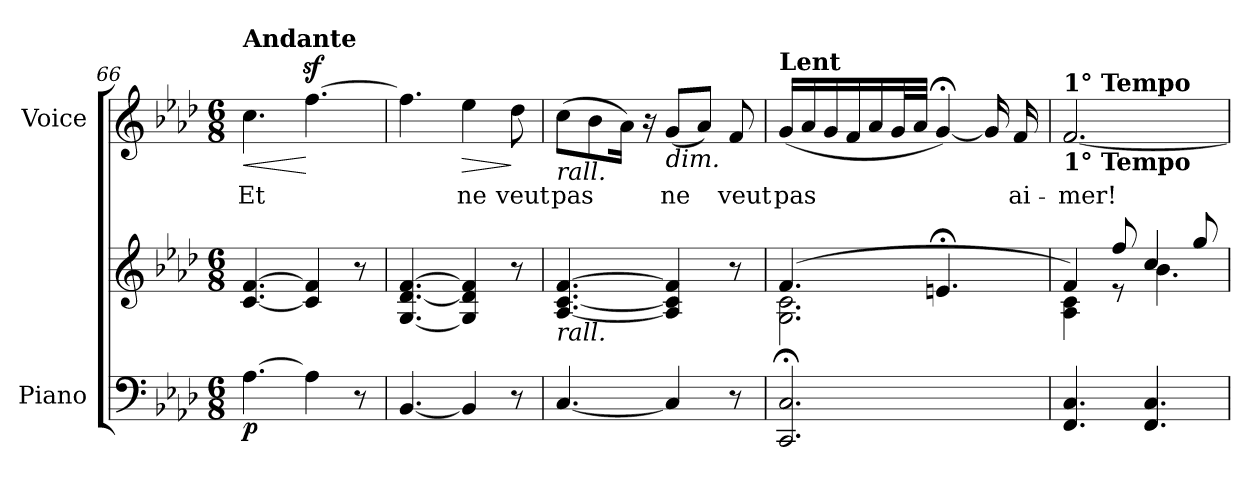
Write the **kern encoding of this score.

**kern	**kern	**dynam	**kern	**text	**dynam
*part2	*part2	*part2	*part1	*part1	*part1
*staff3	*staff2	*staff2/3	*staff1	*staff1	*staff1
*I"Piano	*	*	*I"Voice	*	*
*I'Pno	*	*	*	*	*
*clefF4	*clefG2	*	*clefG2	*	*
*k[b-e-a-d-]	*k[b-e-a-d-]	*	*k[b-e-a-d-]	*	*
*M6/8	*M6/8	*	*M6/8	*	*
=66	=66	=66	=66	=66	=66
!	!	!	!LO:TX:a:B:t=Andante	!	!
!	!	!LO:DY:b=2	!	!	!LO:HP:b
[4.A-\	[4.c/ [4.f/	p	4.cc\	Et	<
4A-\]	4c/] 4f/]	.	[4.ffz<\	.	[
8r	8r	.	.	.	.
=67	=67	=67	=67	=67	=67
[4.BB-/	[4.G/ [4.d-/ [4.f/	.	4.ff\]	.	.
!	!	!	!	!	!LO:HP:b
4BB-/]	4G/] 4d-/] 4f/]	.	4ee-\	ne	>
8r	8r	.	8dd-\	veut	]
=68	=68	=68	=68	=68	=68
!	!	!	!LO:TX:b:i:t=rall.	!	!
!	!LO:TX:b:i:t=rall.	!	!	!	!
[4.C/	[4.A-/ [4.c/ [4.f/	.	(8cc\L	-pas	.
.	.	.	8b-\	.	.
.	.	.	16a-\Jk)	.	.
.	.	.	16r	.	.
!	!	!	!LO:TX:b:i:t=dim.	!	!
4C/]	4A-/] 4c/] 4f/]	.	(8g/L	ne	.
.	.	.	8a-/J)	.	.
8r	8r	.	8f/	veut	.
=69	=69	=69	=69	=69	=69
*	*^	*	*	*	*
!	!	!	!	!LO:TX:a:B:t=Lent	!	!
!	!	!	!LO:DY:b=2	!	!	!
!	!	!	!LO:DY:n=1:b=2	!	!	!
2.CC/; 2.C/;	(4.f/	2.G\ 2.c\	pp other-dynamics	(16g/LL	pas	.
.	.	.	.	16a-/	.	.
.	.	.	.	16g/	.	.
.	.	.	.	16f/	.	.
.	.	.	.	16a-/	.	.
.	.	.	.	32g/L	.	.
.	.	.	.	32a-/JJJ	.	.
.	4.en;</	.	.	[4g;</)	.	.
.	.	.	.	16g/]	.	.
.	.	.	.	16f/	ai-	.
=70	=70	=70	=70	=70	=70	=70
!	!	!	!	!LO:TX:b:B:t=1° Tempo	!	!
!	!	!	!	!LO:TX:a:B:t=1° Tempo	!	!
4.FF/ 4.C/	4f/)	4A-\ 4c\	.	[2.f/	-mer!	.
.	8ff/	8r	.	.	.	.
4.FF/ 4.C/	4cc/	4.b-\	.	.	.	.
.	8gg/	.	.	.	.	.
*	*v	*v	*	*	*	*
=	=	=	=	=	=
*-	*-	*-	*-	*-	*-
